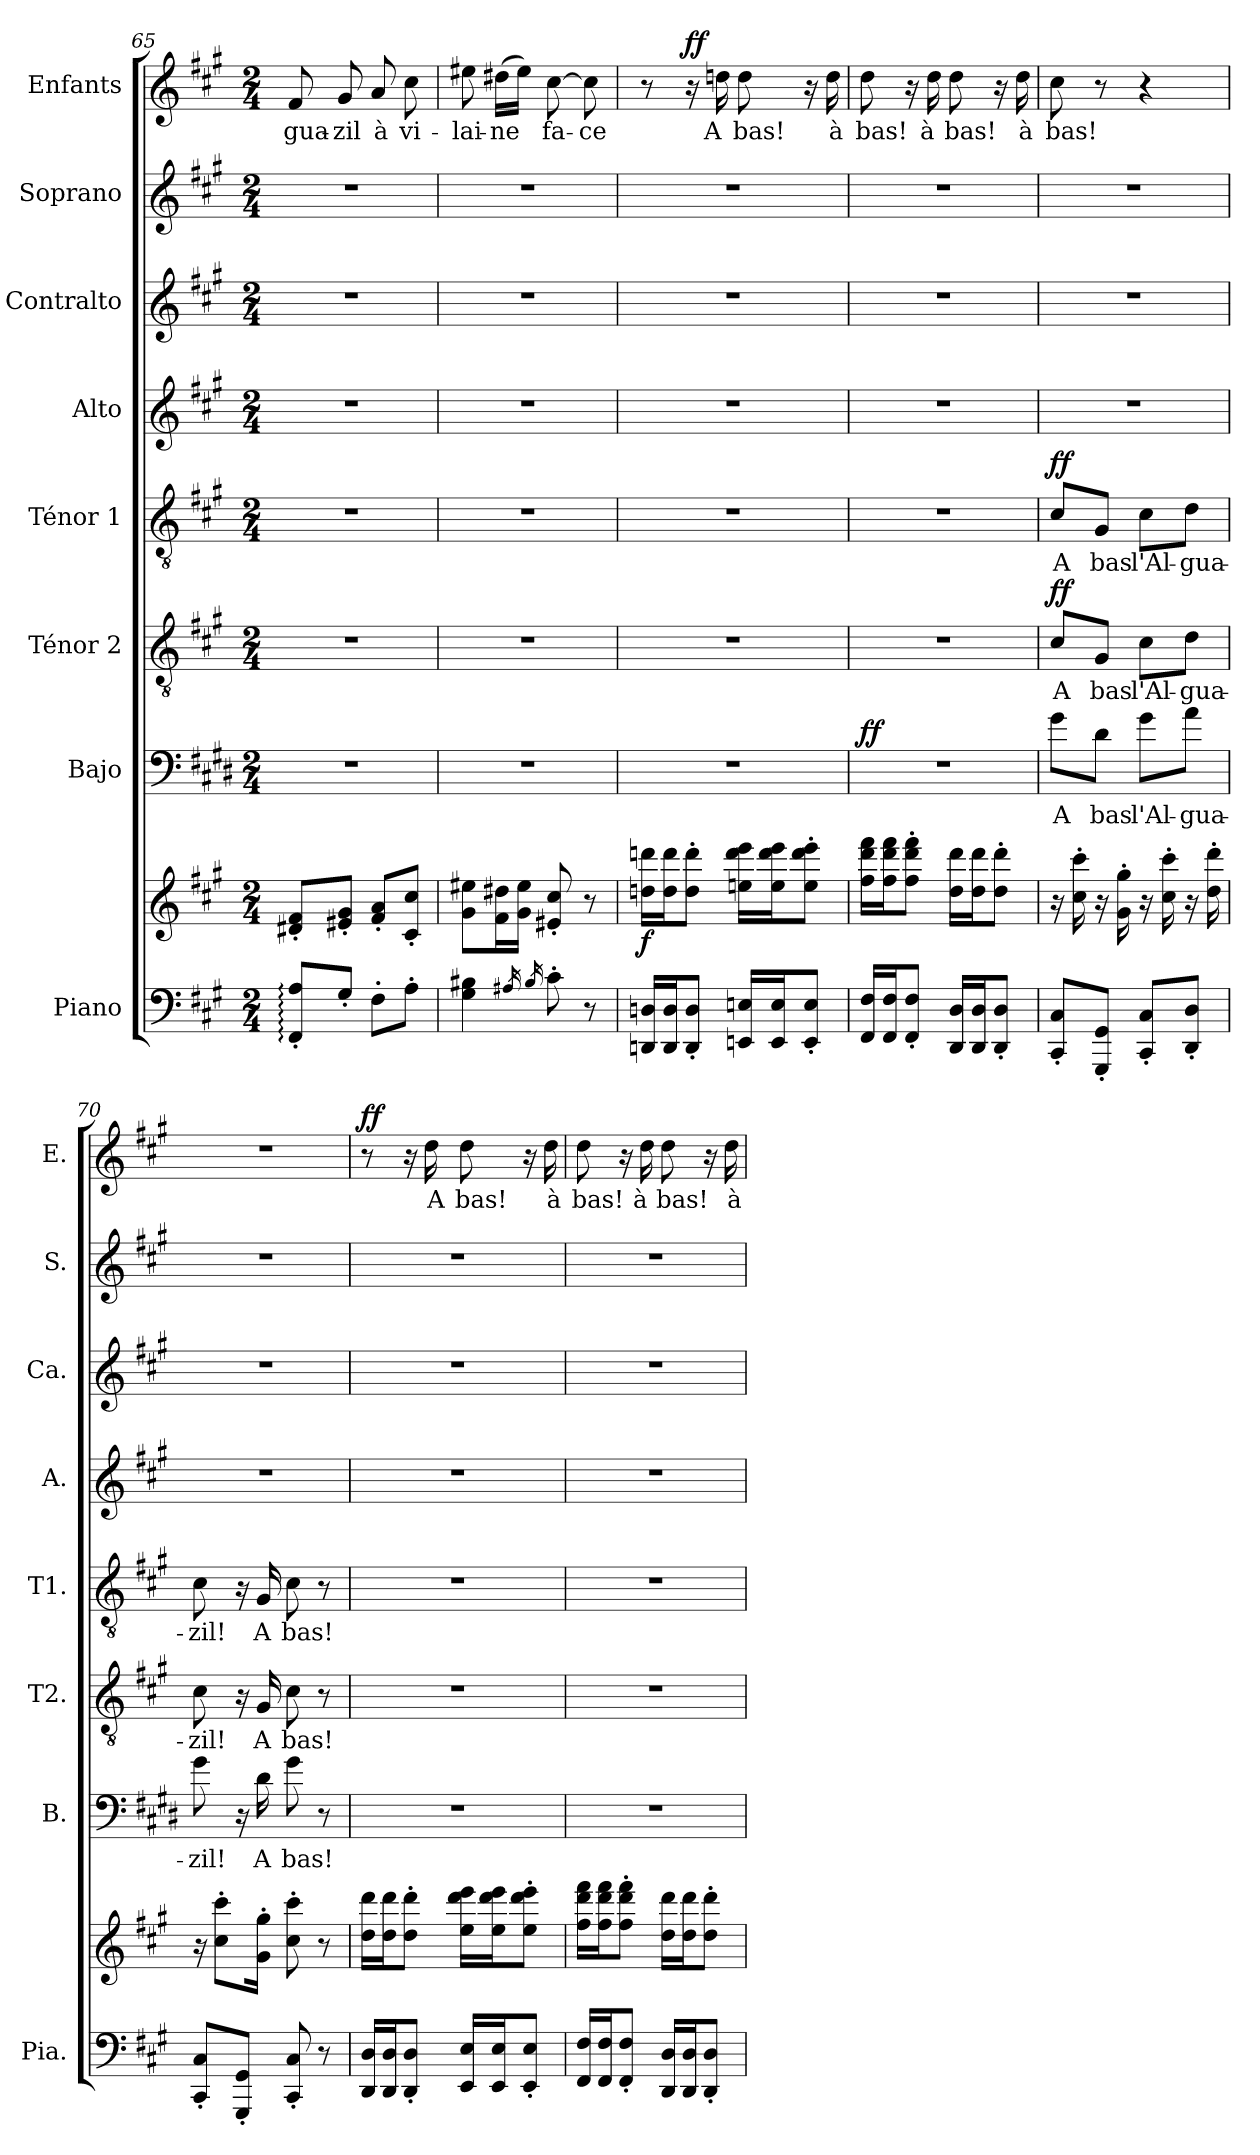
**kern	**kern	**dynam	**kern	**text	**dynam	**kern	**text	**dynam	**kern	**text	**dynam	**kern	**kern	**kern	**kern	**text	**dynam
*part8	*part8	*part8	*part7	*part7	*part7	*part6	*part6	*part6	*part5	*part5	*part5	*part4	*part3	*part2	*part1	*part1	*part1
*staff9	*staff8	*staff8/9	*staff7	*staff7	*staff7	*staff6	*staff6	*staff6	*staff5	*staff5	*staff5	*staff4	*staff3	*staff2	*staff1	*staff1	*staff1
*I"Piano	*	*	*I"Bajo	*	*	*I"Ténor 2	*	*	*I"Ténor 1	*	*	*I"Alto	*I"Contralto	*I"Soprano	*I"Enfants	*	*
*I'Pia.	*	*	*I'B.	*	*	*I'T2.	*	*	*I'T1.	*	*	*I'A.	*I'Ca.	*I'S.	*I'E.	*	*
*clefF4	*clefG2	*	*clefF4	*	*	*clefGv2	*	*	*clefGv2	*	*	*clefG2	*clefG2	*clefG2	*clefG2	*	*
*	*	*	*ITrd4c7	*	*	*	*	*	*	*	*	*	*	*ITrd-7c-12	*	*	*
*k[f#c#g#]	*k[f#c#g#]	*	*k[f#c#g#]	*	*	*k[f#c#g#]	*	*	*k[f#c#g#]	*	*	*k[f#c#g#]	*k[f#c#g#]	*k[f#c#g#]	*k[f#c#g#]	*	*
*M2/4	*M2/4	*	*M2/4	*	*	*M2/4	*	*	*M2/4	*	*	*M2/4	*M2/4	*M2/4	*M2/4	*	*
=65	=65	=65	=65	=65	=65	=65	=65	=65	=65	=65	=65	=65	=65	=65	=65	=65	=65
8FF#:'/ 8A:'/L	8d#X'/ 8f#'/L	.	2r	.	.	2r	.	.	2r	.	.	2r	2r	2r	8f#/	-gua-	.
8G#'/J	8e#X'/ 8g#'/J	.	.	.	.	.	.	.	.	.	.	.	.	.	8g#/	-zil	.
8F#'\L	8f#'/ 8a'/L	.	.	.	.	.	.	.	.	.	.	.	.	.	8a/	à	.
8A'\J	8c#'/ 8cc#'/J	.	.	.	.	.	.	.	.	.	.	.	.	.	8cc#\	vi-	.
=66	=66	=66	=66	=66	=66	=66	=66	=66	=66	=66	=66	=66	=66	=66	=66	=66	=66
4G#\ 4B#X\	8g#\ 8ee#X\L	.	2r	.	.	2r	.	.	2r	.	.	2r	2r	2r	8ee#X\	-lai-	.
.	16f#\ 16dd#X\L	.	.	.	.	.	.	.	.	.	.	.	.	.	(16dd#X\LL	-ne	.
.	16g#\ 16ee#\JJ	.	.	.	.	.	.	.	.	.	.	.	.	.	16ee#\JJ)	.	.
16qA#X/	.	.	.	.	.	.	.	.	.	.	.	.	.	.	.	.	.
16qB#/	.	.	.	.	.	.	.	.	.	.	.	.	.	.	.	.	.
8c#'\	8e#X/' 8cc#/'	.	.	.	.	.	.	.	.	.	.	.	.	.	[8cc#\	fa-	.
8r	8r	.	.	.	.	.	.	.	.	.	.	.	.	.	8cc#\]	-ce	.
=67	=67	=67	=67	=67	=67	=67	=67	=67	=67	=67	=67	=67	=67	=67	=67	=67	=67
!	!	!LO:DY:b	!	!	!	!	!	!	!	!	!	!	!	!	!	!	!
16DDn/ 16Dn/LL	16ddn\ 16dddn\LL	f	2r	.	.	2r	.	.	2r	.	.	2r	2r	2r	8r	.	.
16DD/ 16D/J	16dd\ 16ddd\J	.	.	.	.	.	.	.	.	.	.	.	.	.	.	.	.
!	!	!	!	!	!	!	!	!	!	!	!	!	!	!	!	!	!LO:DY:a
8DD'/ 8D'/J	8dd'\ 8ddd'\J	.	.	.	.	.	.	.	.	.	.	.	.	.	16r	.	ff
.	.	.	.	.	.	.	.	.	.	.	.	.	.	.	16ddn\	A	.
16EEn/ 16En/LL	16een\ 16ddd\ 16eee\LL	.	.	.	.	.	.	.	.	.	.	.	.	.	8dd\	bas!	.
16EE/ 16E/J	16ee\ 16ddd\ 16eee\J	.	.	.	.	.	.	.	.	.	.	.	.	.	.	.	.
8EE'/ 8E'/J	8ee'\ 8ddd'\ 8eee'\J	.	.	.	.	.	.	.	.	.	.	.	.	.	16r	.	.
.	.	.	.	.	.	.	.	.	.	.	.	.	.	.	16dd\	à	.
!!LO:PB:g=z
=68	=68	=68	=68	=68	=68	=68	=68	=68	=68	=68	=68	=68	=68	=68	=68	=68	=68
!	!	!	!	!	!LO:DY:a	!	!	!	!	!	!	!	!	!	!	!	!
16FF#/ 16F#/LL	16ff#\ 16ddd\ 16fff#\LL	.	2r	.	ff	2r	.	.	2r	.	.	2r	2r	2r	8dd\	bas!	.
16FF#/ 16F#/J	16ff#\ 16ddd\ 16fff#\J	.	.	.	.	.	.	.	.	.	.	.	.	.	.	.	.
8FF#'/ 8F#'/J	8ff#'\ 8ddd'\ 8fff#'\J	.	.	.	.	.	.	.	.	.	.	.	.	.	16r	.	.
.	.	.	.	.	.	.	.	.	.	.	.	.	.	.	16dd\	à	.
16DD/ 16D/LL	16dd\ 16ddd\LL	.	.	.	.	.	.	.	.	.	.	.	.	.	8dd\	bas!	.
16DD/ 16D/J	16dd\ 16ddd\J	.	.	.	.	.	.	.	.	.	.	.	.	.	.	.	.
8DD'/ 8D'/J	8dd'\ 8ddd'\J	.	.	.	.	.	.	.	.	.	.	.	.	.	16r	.	.
.	.	.	.	.	.	.	.	.	.	.	.	.	.	.	16dd\	à	.
=69	=69	=69	=69	=69	=69	=69	=69	=69	=69	=69	=69	=69	=69	=69	=69	=69	=69
!	!	!	!	!	!	!	!	!LO:DY:a	!	!	!LO:DY:a	!	!	!	!	!	!
8CC#'/ 8C#'/L	16r	.	8c#\L	A	.	8c#/L	A	ff	8c#/L	A	ff	2r	2r	2r	8cc#\	bas!	.
.	16cc#\' 16ccc#\'	.	.	.	.	.	.	.	.	.	.	.	.	.	.	.	.
8GGG#'/ 8GG#'/J	16r	.	8G#\J	bas	.	8G#/J	bas	.	8G#/J	bas	.	.	.	.	8r	.	.
.	16g#\' 16gg#\'	.	.	.	.	.	.	.	.	.	.	.	.	.	.	.	.
8CC#'/ 8C#'/L	16r	.	8c#\L	l'Al-	.	8c#\L	l'Al-	.	8c#\L	l'Al-	.	.	.	.	4r	.	.
.	16cc#\' 16ccc#\'	.	.	.	.	.	.	.	.	.	.	.	.	.	.	.	.
8DD'/ 8D'/J	16r	.	8d\J	-gua-	.	8d\J	-gua-	.	8d\J	-gua-	.	.	.	.	.	.	.
.	16dd\' 16ddd\'	.	.	.	.	.	.	.	.	.	.	.	.	.	.	.	.
=70	=70	=70	=70	=70	=70	=70	=70	=70	=70	=70	=70	=70	=70	=70	=70	=70	=70
8CC#'/ 8C#'/L	16r	.	8c#\	-zil!	.	8c#\	-zil!	.	8c#\	-zil!	.	2r	2r	2r	2r	.	.
.	8cc#'\ 8ccc#'\L	.	.	.	.	.	.	.	.	.	.	.	.	.	.	.	.
8GGG#'/ 8GG#'/J	.	.	16r	.	.	16r	.	.	16r	.	.	.	.	.	.	.	.
.	16g#'\ 16gg#'\Jk	.	16G#\	A	.	16G#/	A	.	16G#/	A	.	.	.	.	.	.	.
8CC#/' 8C#/'	8cc#\' 8ccc#\'	.	8c#\	bas!	.	8c#\	bas!	.	8c#\	bas!	.	.	.	.	.	.	.
8r	8r	.	8r	.	.	8r	.	.	8r	.	.	.	.	.	.	.	.
=71	=71	=71	=71	=71	=71	=71	=71	=71	=71	=71	=71	=71	=71	=71	=71	=71	=71
!	!	!	!	!	!	!	!	!	!	!	!	!	!	!	!	!	!LO:DY:a
16DD/ 16D/LL	16dd\ 16ddd\LL	.	2r	.	.	2r	.	.	2r	.	.	2r	2r	2r	8r	.	ff
16DD/ 16D/J	16dd\ 16ddd\J	.	.	.	.	.	.	.	.	.	.	.	.	.	.	.	.
8DD'/ 8D'/J	8dd'\ 8ddd'\J	.	.	.	.	.	.	.	.	.	.	.	.	.	16r	.	.
.	.	.	.	.	.	.	.	.	.	.	.	.	.	.	16dd\	A	.
16EE/ 16E/LL	16ee\ 16ddd\ 16eee\LL	.	.	.	.	.	.	.	.	.	.	.	.	.	8dd\	bas!	.
16EE/ 16E/J	16ee\ 16ddd\ 16eee\J	.	.	.	.	.	.	.	.	.	.	.	.	.	.	.	.
8EE'/ 8E'/J	8ee'\ 8ddd'\ 8eee'\J	.	.	.	.	.	.	.	.	.	.	.	.	.	16r	.	.
.	.	.	.	.	.	.	.	.	.	.	.	.	.	.	16dd\	à	.
=72	=72	=72	=72	=72	=72	=72	=72	=72	=72	=72	=72	=72	=72	=72	=72	=72	=72
16FF#/ 16F#/LL	16ff#\ 16ddd\ 16fff#\LL	.	2r	.	.	2r	.	.	2r	.	.	2r	2r	2r	8dd\	bas!	.
16FF#/ 16F#/J	16ff#\ 16ddd\ 16fff#\J	.	.	.	.	.	.	.	.	.	.	.	.	.	.	.	.
8FF#'/ 8F#'/J	8ff#'\ 8ddd'\ 8fff#'\J	.	.	.	.	.	.	.	.	.	.	.	.	.	16r	.	.
.	.	.	.	.	.	.	.	.	.	.	.	.	.	.	16dd\	à	.
16DD/ 16D/LL	16dd\ 16ddd\LL	.	.	.	.	.	.	.	.	.	.	.	.	.	8dd\	bas!	.
16DD/ 16D/J	16dd\ 16ddd\J	.	.	.	.	.	.	.	.	.	.	.	.	.	.	.	.
8DD'/ 8D'/J	8dd'\ 8ddd'\J	.	.	.	.	.	.	.	.	.	.	.	.	.	16r	.	.
.	.	.	.	.	.	.	.	.	.	.	.	.	.	.	16dd\	à	.
=	=	=	=	=	=	=	=	=	=	=	=	=	=	=	=	=	=
*-	*-	*-	*-	*-	*-	*-	*-	*-	*-	*-	*-	*-	*-	*-	*-	*-	*-
